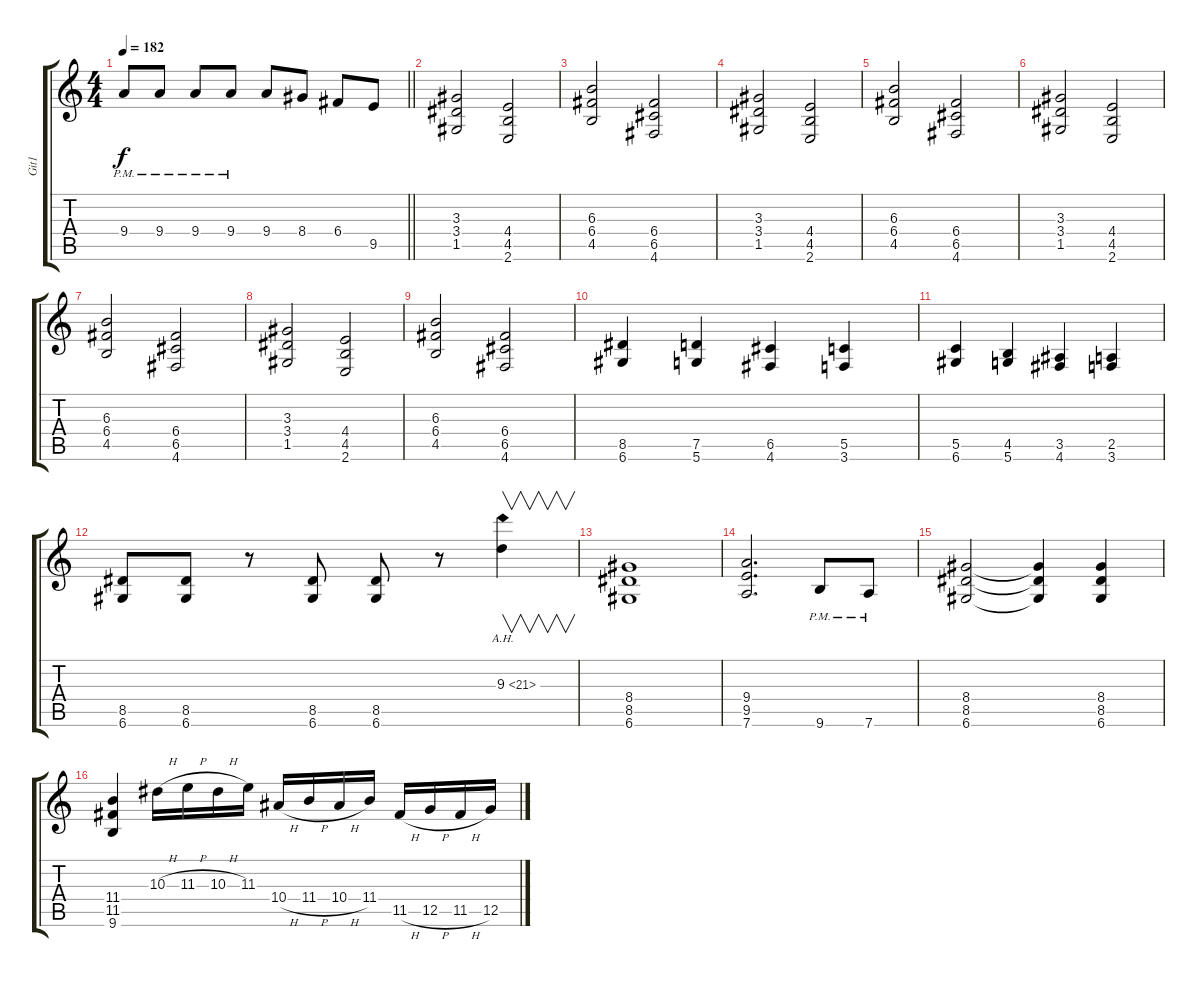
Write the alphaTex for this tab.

\track ("Git1" "Git1") {instrument distortionguitar}
\staff {score tabs}
\tuning (D4 A3 F3 C3 G2 D2) {hide}
\ts (4 4)
\tempo 182
\clef g2
\barLineRight lightlight
\ks c
9.4{pm}.8{dy f} 9.4{pm}.8 9.4{pm}.8 9.4{pm}.8 9.4.8 8.4.8 6.4.8 9.5.8 |
(3.3 3.4 1.5).2 (4.4 4.5 2.6).2 |
(6.3 6.4 4.5).2 (6.4 6.5 4.6).2 |
(3.3 3.4 1.5).2 (4.4 4.5 2.6).2 |
(6.3 6.4 4.5).2 (6.4 6.5 4.6).2 |
(3.3 3.4 1.5).2 (4.4 4.5 2.6).2 |
(6.3 6.4 4.5).2 (6.4 6.5 4.6).2 |
(3.3 3.4 1.5).2 (4.4 4.5 2.6).2 |
(6.3 6.4 4.5).2 (6.4 6.5 4.6).2 |
(8.5 6.6).4 (7.5 5.6).4 (6.5 4.6).4 (5.5 3.6).4 |
(5.5 6.6).4 (4.5 5.6).4 (3.5 4.6).4 (2.5 3.6).4 |
(8.5 6.6).8 (8.5 6.6).8 r.8 (8.5 6.6).8 (8.5 6.6).8 r.8 9.3{ah 12}.4{v} |
(8.4 8.5 6.6).1 |
(9.4 9.5 7.6).2{d} 9.6{pm}.8 7.6{pm}.8 |
(8.4 8.5 6.6).2 (8.4{t} 8.5{t} 6.6{t}).4 (8.4 8.5 6.6).4 |
(11.4 11.5 9.6).4 10.3{h}.16 11.3{h}.16 10.3{h}.16 11.3.16 10.4{h}.16 11.4{h}.16 10.4{h}.16 11.4.16 11.5{h}.16 12.5{h}.16 11.5{h}.16 12.5.16
